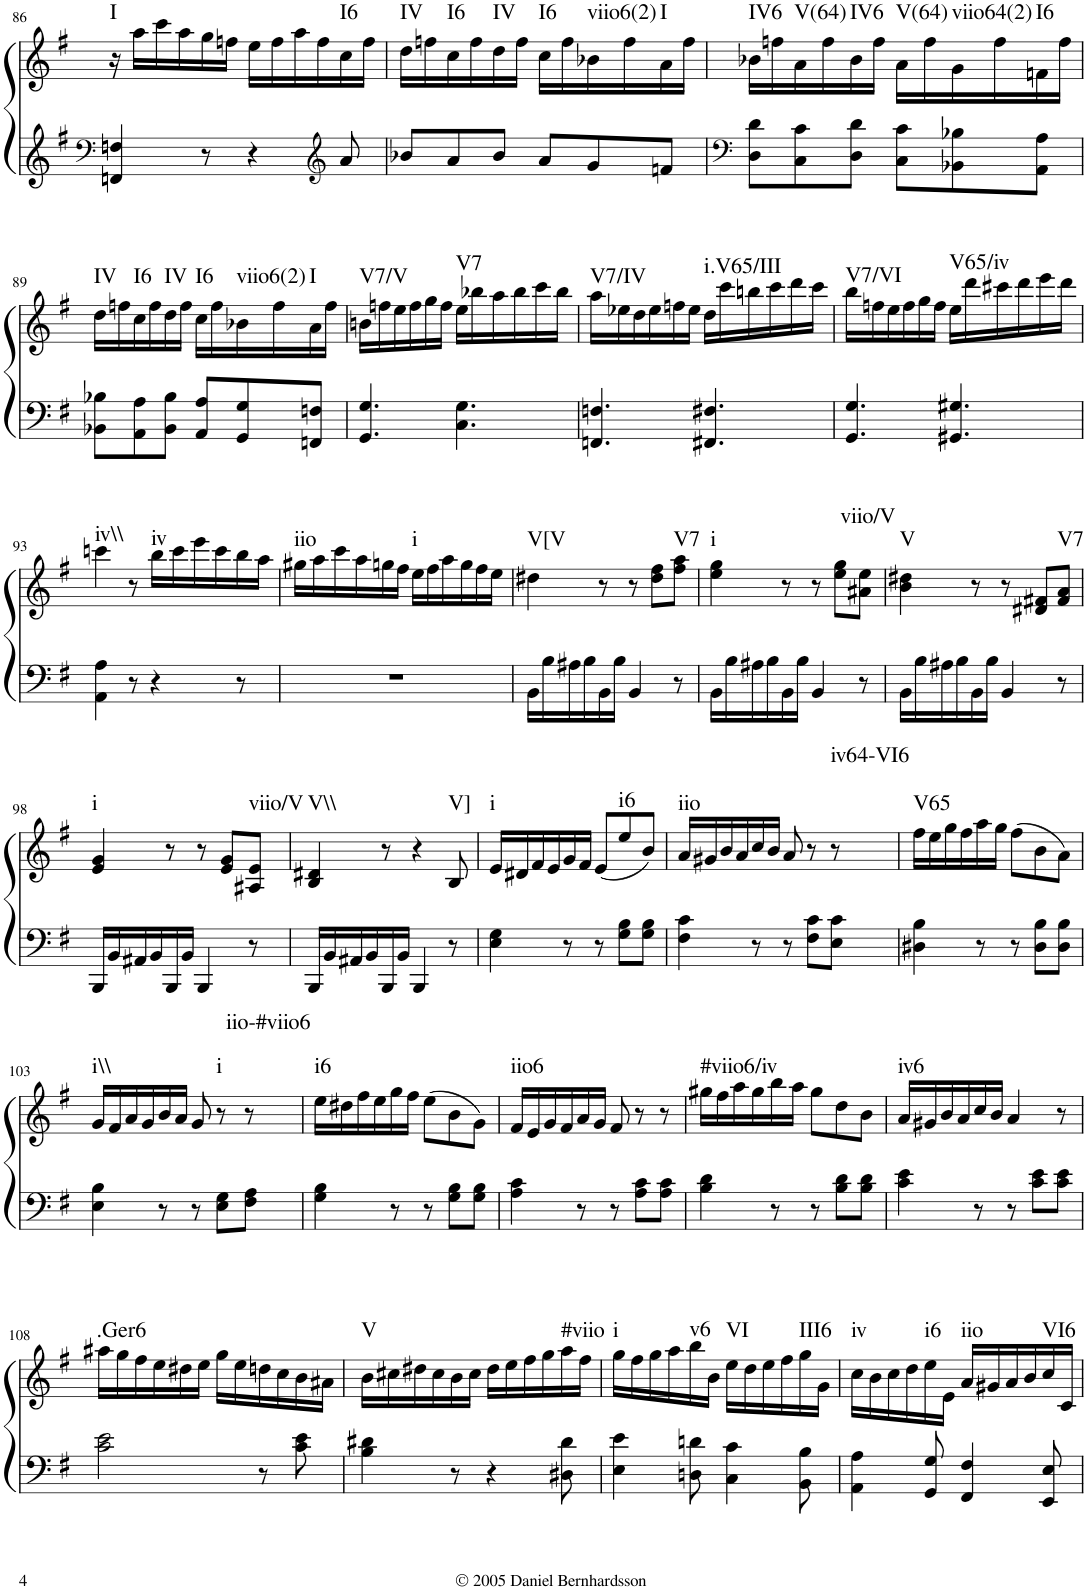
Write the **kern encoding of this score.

**kern	**kern	**harte
*part1	*part1	*part1
*staff2	*staff1	*
*I"Piano	*	*
*I'Pno.	*	*
!!LO:PB:g=z
*clefF4	*clefG2	*
*k[f#]	*k[f#]	*
*G:	*G:	*
*M6/8	*M6/8	*
=86	=86	=86
!	!	!LO:H:kt=I
4FFn/ 4Fn/	16r	N
.	16aa\LL	.
.	16ccc\	.
.	16aa\	.
8r	16gg\	.
.	16ffn\JJ	.
4r	16ee\LL	.
.	16ff\	.
.	16aa\	.
.	16ff\	.
*clefG2	*	*
!	!	!LO:H:kt=I6
8a/	16cc\	N
.	16ff\JJ	.
=87	=87	=87
!	!	!LO:H:kt=IV
8b-X/L	16dd\LL	N
.	16ffn\	.
!	!	!LO:H:kt=I6
8a/	16cc\	N
.	16ff\	.
!	!	!LO:H:kt=IV
8b-/J	16dd\	N
.	16ff\JJ	.
!	!	!LO:H:kt=I6
8a/L	16cc\LL	N
.	16ff\	.
!	!	!LO:H:kt=viio6(2)
8g/	16b-X\	N
.	16ff\	.
!	!	!LO:H:kt=I
8fn/J	16a\	N
.	16ff\JJ	.
=88	=88	=88
*clefF4	*	*
!	!	!LO:H:kt=IV6
8D\ 8d\L	16b-X\LL	N
.	16ffn\	.
!	!	!LO:H:kt=V(64)
8C\ 8c\	16a\	N
.	16ff\	.
!	!	!LO:H:kt=IV6
8D\ 8d\J	16b-\	N
.	16ff\JJ	.
!	!	!LO:H:kt=V(64)
8C\ 8c\L	16a\LL	N
.	16ff\	.
!	!	!LO:H:kt=viio64(2)
8BB-X\ 8B-X\	16g\	N
.	16ff\	.
!	!	!LO:H:kt=I6
8AA\ 8A\J	16fn\	N
.	16ff\JJ	.
!!LO:LB:g=z
=89	=89	=89
!	!	!LO:H:kt=IV
8BB-X\ 8B-X\L	16dd\LL	N
.	16ffn\	.
!	!	!LO:H:kt=I6
8AA\ 8A\	16cc\	N
.	16ff\	.
!	!	!LO:H:kt=IV
8BB-\ 8B-\J	16dd\	N
.	16ff\JJ	.
!	!	!LO:H:kt=I6
8AA/ 8A/L	16cc\LL	N
.	16ff\	.
!	!	!LO:H:kt=viio6(2)
8GG/ 8G/	16b-X\	N
.	16ff\	.
!	!	!LO:H:kt=I
8FFn/ 8Fn/J	16a\	N
.	16ff\JJ	.
=90	=90	=90
!	!	!LO:H:kt=V7/V
4.GG/ 4.G/	16bn\LL	N
.	16ffn\	.
.	16ee\	.
.	16ff\	.
.	16gg\	.
.	16ff\JJ	.
!	!	!LO:H:kt=V7
4.C\ 4.G\	16ee\LL	N
.	16bb-X\	.
.	16aa\	.
.	16bb-\	.
.	16ccc\	.
.	16bb-\JJ	.
=91	=91	=91
!	!	!LO:H:kt=V7/IV
4.FFn/ 4.Fn/	16aa\LL	N
.	16ee-X\	.
.	16dd\	.
.	16ee-\	.
.	16ffn\	.
.	16ee-\JJ	.
!	!	!LO:H:kt=i.V65/III
4.FF#X/ 4.F#X/	16dd\LL	N
.	16ccc\	.
.	16bbn\	.
.	16ccc\	.
.	16ddd\	.
.	16ccc\JJ	.
=92	=92	=92
!	!	!LO:H:kt=V7/VI
4.GG/ 4.G/	16bb\LL	N
.	16ffn\	.
.	16ee\	.
.	16ff\	.
.	16gg\	.
.	16ff\JJ	.
!	!	!LO:H:kt=V65/iv
4.GG#X/ 4.G#X/	16ee\LL	N
.	16ddd\	.
.	16ccc#X\	.
.	16ddd\	.
.	16eee\	.
.	16ddd\JJ	.
!!LO:LB:g=z
=93	=93	=93
!	!	!LO:H:kt=iv\\
4AA\ 4A\	4cccn\	N
8r	8r	.
!	!	!LO:H:kt=iv
4r	16bb\LL	N
.	16ccc\	.
.	16eee\	.
.	16ccc\	.
8r	16bb\	.
.	16aa\JJ	.
=94	=94	=94
!	!	!LO:H:kt=iio
2.r	16gg#X\LL	N
.	16aa\	.
.	16ccc\	.
.	16aa\	.
.	16ggn\	.
.	16ff#\JJ	.
!	!	!LO:H:kt=i
.	16ee\LL	N
.	16ff#\	.
.	16aa\	.
.	16gg\	.
.	16ff#\	.
.	16ee\JJ	.
=95	=95	=95
!	!	!LO:H:kt=V[V
16BB\LL	4dd#X\	N
16B\	.	.
16A#X\	.	.
16B\	.	.
16BB\	8r	.
16B\JJ	.	.
4BB/	8r	.
.	8dd#\ 8ff#\L	.
!	!	!LO:H:kt=V7
8r	8ff#\ 8aa\J	N
=96	=96	=96
!	!	!LO:H:kt=i
16BB\LL	4ee\ 4gg\	N
16B\	.	.
16A#X\	.	.
16B\	.	.
16BB\	8r	.
16B\JJ	.	.
4BB/	8r	.
.	8ee\ 8gg\L	.
!	!	!LO:H:kt=viio/V
8r	8a#X\ 8ee\J	N
=97	=97	=97
!	!	!LO:H:kt=V
16BB\LL	4b\ 4dd#X\	N
16B\	.	.
16A#X\	.	.
16B\	.	.
16BB\	8r	.
16B\JJ	.	.
4BB/	8r	.
.	8d#X/ 8f#X/L	.
!	!	!LO:H:kt=V7
8r	8f#/ 8a/J	N
!!LO:LB:g=z
=98	=98	=98
!	!	!LO:H:kt=i
16BBB/LL	4e/ 4g/	N
16BB/	.	.
16AA#X/	.	.
16BB/	.	.
16BBB/	8r	.
16BB/JJ	.	.
4BBB/	8r	.
.	8e/ 8g/L	.
!	!	!LO:H:kt=viio/V
8r	8A#X/ 8e/J	N
=99	=99	=99
!	!	!LO:H:kt=V\\
16BBB/LL	4B/ 4d#X/	N
16BB/	.	.
16AA#X/	.	.
16BB/	.	.
16BBB/	8r	.
16BB/JJ	.	.
4BBB/	4r	.
!	!	!LO:H:kt=V]
8r	8B/	N
=100	=100	=100
!	!	!LO:H:kt=i
4E\ 4G\	16e/LL	N
.	16d#X/	.
.	16f#/	.
.	16e/	.
8r	16g/	.
.	16f#/JJ	.
8r	(8e/L	.
!	!	!LO:H:kt=i6
8G\ 8B\L	8ee/	N
8G\ 8B\J	8b/J)	.
=101	=101	=101
!	!	!LO:H:kt=iio
4F#\ 4c\	16a/LL	N
.	16g#X/	.
.	16b/	.
.	16a/	.
8r	16cc/	.
.	16b/JJ	.
8r	8a/	.
8F#\ 8c\L	8r	.
!	!	!LO:H:kt=iv64-VI6
8E\ 8c\J	8r	N
=102	=102	=102
!	!	!LO:H:kt=V65
4D#X\ 4B\	16ff#\LL	N
.	16ee\	.
.	16gg\	.
.	16ff#\	.
8r	16aa\	.
.	16gg\JJ	.
8r	(8ff#\L	.
8D#\ 8B\L	8b\	.
8D#\ 8B\J	8a\J)	.
!!LO:LB:g=z
=103	=103	=103
!	!	!LO:H:kt=i\\
4E\ 4B\	16g/LL	N
.	16f#/	.
.	16a/	.
.	16g/	.
8r	16b/	.
.	16a/JJ	.
8r	8g/	.
!	!	!LO:H:kt=i
8E\ 8G\L	8r	N
!	!	!LO:H:kt=iio-#viio6
8F#\ 8A\J	8r	N
=104	=104	=104
!	!	!LO:H:kt=i6
4G\ 4B\	16ee\LL	N
.	16dd#X\	.
.	16ff#\	.
.	16ee\	.
8r	16gg\	.
.	16ff#\JJ	.
8r	(8ee\L	.
8G\ 8B\L	8b\	.
8G\ 8B\J	8g\J)	.
=105	=105	=105
!	!	!LO:H:kt=iio6
4A\ 4c\	16f#/LL	N
.	16e/	.
.	16g/	.
.	16f#/	.
8r	16a/	.
.	16g/JJ	.
8r	8f#/	.
8A\ 8c\L	8r	.
8A\ 8c\J	8r	.
=106	=106	=106
!	!	!LO:H:kt=#viio6/iv
4B\ 4d\	16gg#X\LL	N
.	16ff#\	.
.	16aa\	.
.	16gg#\	.
8r	16bb\	.
.	16aa\JJ	.
8r	8gg#\L	.
8B\ 8d\L	8dd\	.
8B\ 8d\J	8b\J	.
=107	=107	=107
!	!	!LO:H:kt=iv6
4c\ 4e\	16a/LL	N
.	16g#X/	.
.	16b/	.
.	16a/	.
8r	16cc/	.
.	16b/JJ	.
8r	4a/	.
8c\ 8e\L	.	.
8c\ 8e\J	8r	.
!!LO:LB:g=z
=108	=108	=108
!	!	!LO:H:kt=.Ger6
2c\ 2e\	16aa#X\LL	N
.	16gg\	.
.	16ff#\	.
.	16ee\	.
.	16dd#X\	.
.	16ee\JJ	.
.	16gg\LL	.
.	16ee\	.
8r	16ddn\	.
.	16cc\	.
8c\ 8e\	16b\	.
.	16a#X\JJ	.
=109	=109	=109
!	!	!LO:H:kt=V
4B\ 4d#X\	16b\LL	N
.	16cc#X\	.
.	16dd#X\	.
.	16cc#\	.
8r	16b\	.
.	16cc#\JJ	.
4r	16dd#\LL	.
.	16ee\	.
.	16ff#\	.
.	16gg\	.
!	!	!LO:H:kt=#viio
8D#X\ 8d#\	16aa\	N
.	16ff#\JJ	.
=110	=110	=110
!	!	!LO:H:kt=i
4E\ 4e\	16gg\LL	N
.	16ff#\	.
.	16gg\	.
.	16aa\	.
!	!	!LO:H:kt=v6
8Dn\ 8dn\	16bb\	N
.	16b\JJ	.
!	!	!LO:H:kt=VI
4C\ 4c\	16ee\LL	N
.	16dd\	.
.	16ee\	.
.	16ff#\	.
!	!	!LO:H:kt=III6
8BB\ 8B\	16gg\	N
.	16g\JJ	.
=111	=111	=111
!	!	!LO:H:kt=iv
4AA\ 4A\	16cc\LL	N
.	16b\	.
.	16cc\	.
.	16dd\	.
!	!	!LO:H:kt=i6
8GG/ 8G/	16ee\	N
.	16e\JJ	.
!	!	!LO:H:kt=iio
4FF#/ 4F#/	16a/LL	N
.	16g#X/	.
.	16a/	.
.	16b/	.
!	!	!LO:H:kt=VI6
8EE/ 8E/	16cc/	N
.	16c/JJ	.
=	=	=
*-	*-	*-
